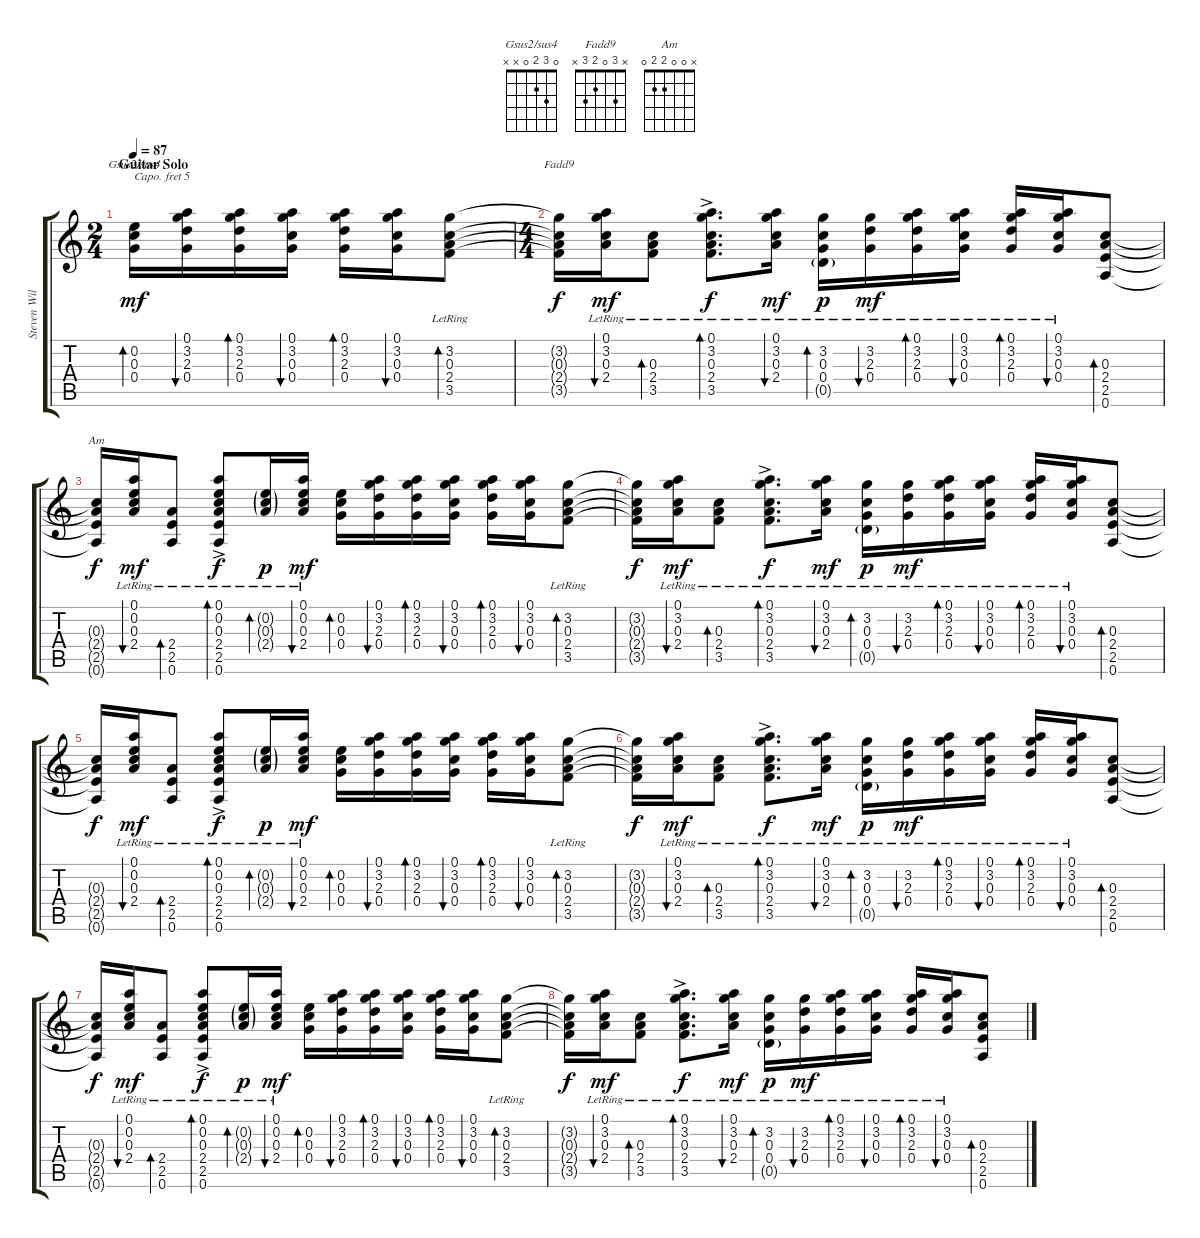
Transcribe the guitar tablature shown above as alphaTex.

\track ("Steven Wilson Acous. Gtr. R" "Steven Wil") {instrument acousticguitarsteel}
\staff {score tabs}
\capo 5
\tuning (E4 B3 G3 D3 A2 E2) {hide}
\chord ("Gsus2/sus4" 0 3 2 0 x x)
\chord ("Fadd9" x 3 0 2 3 x)
\chord ("Am" x 0 0 2 2 0)
\ts (2 4)
\section ("" "Guitar Solo")
\tempo 87
\clef g2
\ks aminor
(0.2 0.3 0.4).16{bd 30 ch "Gsus2/sus4" dy mf} (0.1 3.2 2.3 0.4).16{bu 30} (0.1 3.2 2.3 0.4).16{bd 30} (0.1 3.2 0.3 0.4).16{bu 30} (0.1 3.2 2.3 0.4).16{bd 30} (0.1 3.2 0.3 0.4).16{bu 30} (3.2{lr} 0.3{lr} 2.4{lr} 3.5{lr}).8{bd 30} |
\ts (4 4)
(3.2{t} 0.3{t} 2.4{t} 3.5{t}).16{ch "Fadd9" dy f} (0.1{lr} 3.2{lr} 0.3{lr} 2.4{lr}).16{bu 30 dy mf} (0.3{lr} 2.4{lr} 3.5{lr}).8{bd 30} (0.1{ac lr} 3.2{ac lr} 0.3{ac lr} 2.4{ac lr} 3.5{ac lr}).8{d bd 30 dy f} (0.1{lr} 3.2{lr} 0.3{lr} 2.4{lr}).16{bu 30 dy mf} (3.2{lr} 0.3{lr} 0.4{lr} 0.5{g}).16{bd 30 dy p} (3.2{lr} 2.3{lr} 0.4{lr}).16{bu 30 dy mf} (0.1{lr} 3.2{lr} 2.3{lr} 0.4{lr}).16{bd 30} (0.1{lr} 3.2{lr} 0.3{lr} 0.4{lr}).16{bu 30} (0.1{lr} 3.2{lr} 2.3{lr} 0.4{lr}).16{bd 30} (0.1{lr} 3.2{lr} 0.3{lr} 0.4{lr}).16{bu 30} (0.3 2.4 2.5 0.6).8{bd 30} |
(0.3{t} 2.4{t} 2.5{t} 0.6{t}).16{ch "Am" dy f} (0.1{lr} 0.2{lr} 0.3{lr} 2.4{lr}).16{bu 30 dy mf} (2.4{lr} 2.5{lr} 0.6{lr}).8{bd 30} (0.1{ac lr} 0.2{ac lr} 0.3{ac lr} 2.4{ac lr} 2.5{ac lr} 0.6{ac lr}).8{bd 30 dy f} (0.2{g lr} 0.3{g lr} 2.4{g lr}).16{bd 30 dy p} (0.1{lr} 0.2{lr} 0.3{lr} 2.4{lr}).16{bu 30 dy mf} (0.2 0.3 0.4).16{bd 30} (0.1 3.2 2.3 0.4).16{bu 30} (0.1 3.2 2.3 0.4).16{bd 30} (0.1 3.2 0.3 0.4).16{bu 30} (0.1 3.2 2.3 0.4).16{bd 30} (0.1 3.2 0.3 0.4).16{bu 30} (3.2{lr} 0.3{lr} 2.4{lr} 3.5{lr}).8{bd 30} |
(3.2{t} 0.3{t} 2.4{t} 3.5{t}).16{dy f} (0.1{lr} 3.2{lr} 0.3{lr} 2.4{lr}).16{bu 30 dy mf} (0.3{lr} 2.4{lr} 3.5{lr}).8{bd 30} (0.1{ac lr} 3.2{ac lr} 0.3{ac lr} 2.4{ac lr} 3.5{ac lr}).8{d bd 30 dy f} (0.1{lr} 3.2{lr} 0.3{lr} 2.4{lr}).16{bu 30 dy mf} (3.2{lr} 0.3{lr} 0.4{lr} 0.5{g}).16{bd 30 dy p} (3.2{lr} 2.3{lr} 0.4{lr}).16{bu 30 dy mf} (0.1{lr} 3.2{lr} 2.3{lr} 0.4{lr}).16{bd 30} (0.1{lr} 3.2{lr} 0.3{lr} 0.4{lr}).16{bu 30} (0.1{lr} 3.2{lr} 2.3{lr} 0.4{lr}).16{bd 30} (0.1{lr} 3.2{lr} 0.3{lr} 0.4{lr}).16{bu 30} (0.3 2.4 2.5 0.6).8{bd 30} |
(0.3{t} 2.4{t} 2.5{t} 0.6{t}).16{dy f} (0.1{lr} 0.2{lr} 0.3{lr} 2.4{lr}).16{bu 30 dy mf} (2.4{lr} 2.5{lr} 0.6{lr}).8{bd 30} (0.1{ac lr} 0.2{ac lr} 0.3{ac lr} 2.4{ac lr} 2.5{ac lr} 0.6{ac lr}).8{bd 30 dy f} (0.2{g lr} 0.3{g lr} 2.4{g lr}).16{bd 30 dy p} (0.1{lr} 0.2{lr} 0.3{lr} 2.4{lr}).16{bu 30 dy mf} (0.2 0.3 0.4).16{bd 30} (0.1 3.2 2.3 0.4).16{bu 30} (0.1 3.2 2.3 0.4).16{bd 30} (0.1 3.2 0.3 0.4).16{bu 30} (0.1 3.2 2.3 0.4).16{bd 30} (0.1 3.2 0.3 0.4).16{bu 30} (3.2{lr} 0.3{lr} 2.4{lr} 3.5{lr}).8{bd 30} |
(3.2{t} 0.3{t} 2.4{t} 3.5{t}).16{dy f} (0.1{lr} 3.2{lr} 0.3{lr} 2.4{lr}).16{bu 30 dy mf} (0.3{lr} 2.4{lr} 3.5{lr}).8{bd 30} (0.1{ac lr} 3.2{ac lr} 0.3{ac lr} 2.4{ac lr} 3.5{ac lr}).8{d bd 30 dy f} (0.1{lr} 3.2{lr} 0.3{lr} 2.4{lr}).16{bu 30 dy mf} (3.2{lr} 0.3{lr} 0.4{lr} 0.5{g}).16{bd 30 dy p} (3.2{lr} 2.3{lr} 0.4{lr}).16{bu 30 dy mf} (0.1{lr} 3.2{lr} 2.3{lr} 0.4{lr}).16{bd 30} (0.1{lr} 3.2{lr} 0.3{lr} 0.4{lr}).16{bu 30} (0.1{lr} 3.2{lr} 2.3{lr} 0.4{lr}).16{bd 30} (0.1{lr} 3.2{lr} 0.3{lr} 0.4{lr}).16{bu 30} (0.3 2.4 2.5 0.6).8{bd 30} |
(0.3{t} 2.4{t} 2.5{t} 0.6{t}).16{dy f} (0.1{lr} 0.2{lr} 0.3{lr} 2.4{lr}).16{bu 30 dy mf} (2.4{lr} 2.5{lr} 0.6{lr}).8{bd 30} (0.1{ac lr} 0.2{ac lr} 0.3{ac lr} 2.4{ac lr} 2.5{ac lr} 0.6{ac lr}).8{bd 30 dy f} (0.2{g lr} 0.3{g lr} 2.4{g lr}).16{bd 30 dy p} (0.1{lr} 0.2{lr} 0.3{lr} 2.4{lr}).16{bu 30 dy mf} (0.2 0.3 0.4).16{bd 30} (0.1 3.2 2.3 0.4).16{bu 30} (0.1 3.2 2.3 0.4).16{bd 30} (0.1 3.2 0.3 0.4).16{bu 30} (0.1 3.2 2.3 0.4).16{bd 30} (0.1 3.2 0.3 0.4).16{bu 30} (3.2{lr} 0.3{lr} 2.4{lr} 3.5{lr}).8{bd 30} |
(3.2{t} 0.3{t} 2.4{t} 3.5{t}).16{dy f} (0.1{lr} 3.2{lr} 0.3{lr} 2.4{lr}).16{bu 30 dy mf} (0.3{lr} 2.4{lr} 3.5{lr}).8{bd 30} (0.1{ac lr} 3.2{ac lr} 0.3{ac lr} 2.4{ac lr} 3.5{ac lr}).8{d bd 30 dy f} (0.1{lr} 3.2{lr} 0.3{lr} 2.4{lr}).16{bu 30 dy mf} (3.2{lr} 0.3{lr} 0.4{lr} 0.5{g}).16{bd 30 dy p} (3.2{lr} 2.3{lr} 0.4{lr}).16{bu 30 dy mf} (0.1{lr} 3.2{lr} 2.3{lr} 0.4{lr}).16{bd 30} (0.1{lr} 3.2{lr} 0.3{lr} 0.4{lr}).16{bu 30} (0.1{lr} 3.2{lr} 2.3{lr} 0.4{lr}).16{bd 30} (0.1{lr} 3.2{lr} 0.3{lr} 0.4{lr}).16{bu 30} (0.3 2.4 2.5 0.6).8{bd 30}
